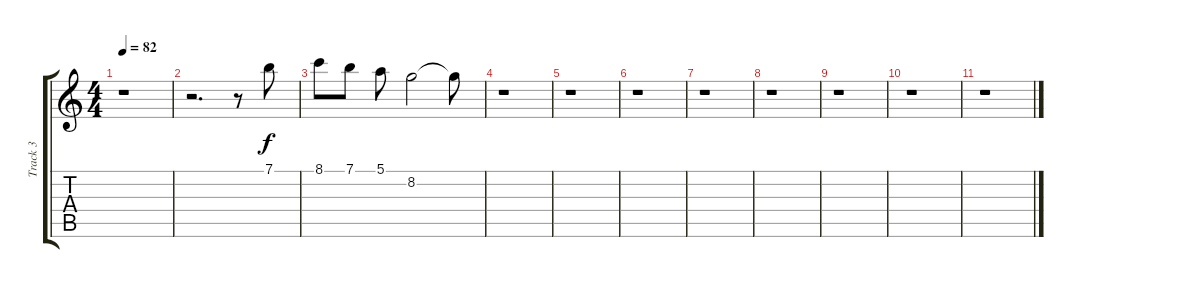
\track ("Track 3" "Track 3") {instrument acousticguitarsteel}
\staff {score tabs}
\tuning (E4 B3 G3 D3 A2 E2) {hide}
\ts (4 4)
\tempo 82
\clef g2
\ks c
r.1{dy f} |
r.2{d} r.8 7.1.8 |
8.1.8 7.1.8 5.1.8 8.2.2 8.2{t}.8 |
r.1 |
r.1 |
r.1 |
r.1 |
r.1 |
r.1 |
r.1 |
r.1
